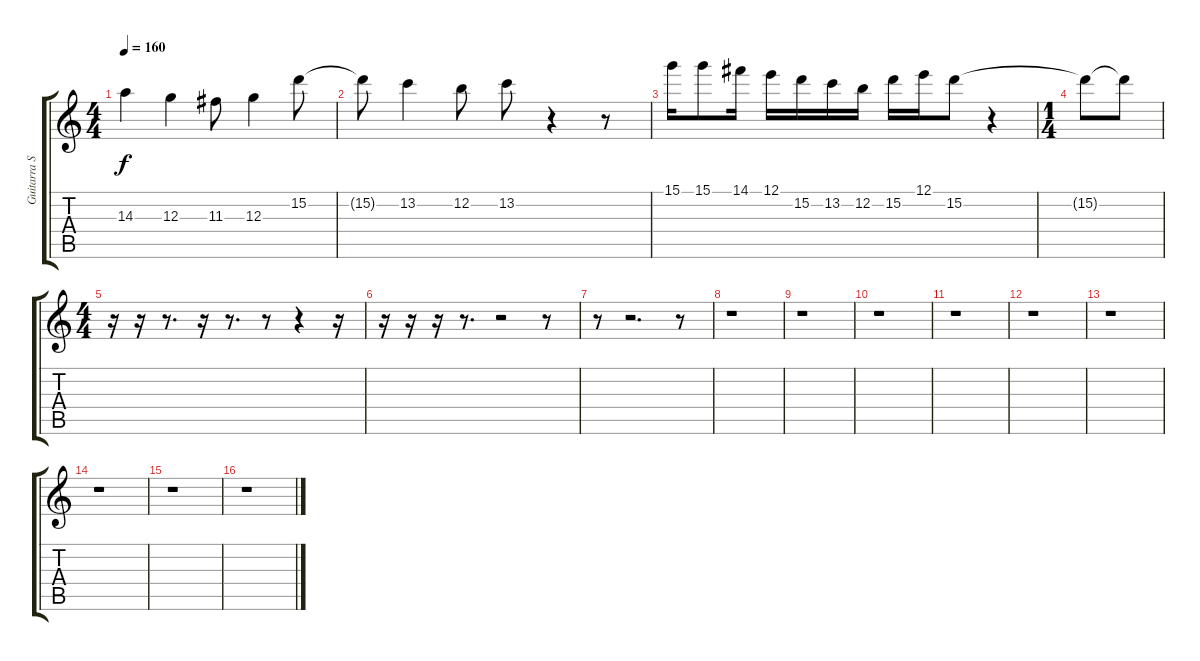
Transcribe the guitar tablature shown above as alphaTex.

\track ("Guitarra Solista" "Guitarra S") {instrument distortionguitar}
\staff {score tabs}
\tuning (E4 B3 G3 D3 A2 E2) {hide}
\ts (4 4)
\tempo 160
\clef g2
\ks c
14.3{t}.4{dy f} 12.3.4 11.3.8 12.3.4 15.2.8 |
15.2{t}.8 13.2.4 12.2.8 13.2.8 r.4 r.8 |
15.1.16 15.1.8 14.1.16 12.1.16 15.2.16 13.2.16 12.2.16 15.2.16 12.1.16 15.2.8 r.4 |
\ts (1 4)
15.2{t}.8 15.2{t}.8 |
\ts (4 4)
r.16 r.16 r.8{d} r.16 r.8{d} r.8 r.4 r.16 |
r.16 r.16 r.16 r.8{d} r.2 r.8 |
r.8 r.2{d} r.8 |
r.1 |
r.1 |
r.1 |
r.1 |
r.1 |
r.1 |
r.1 |
r.1 |
r.1
